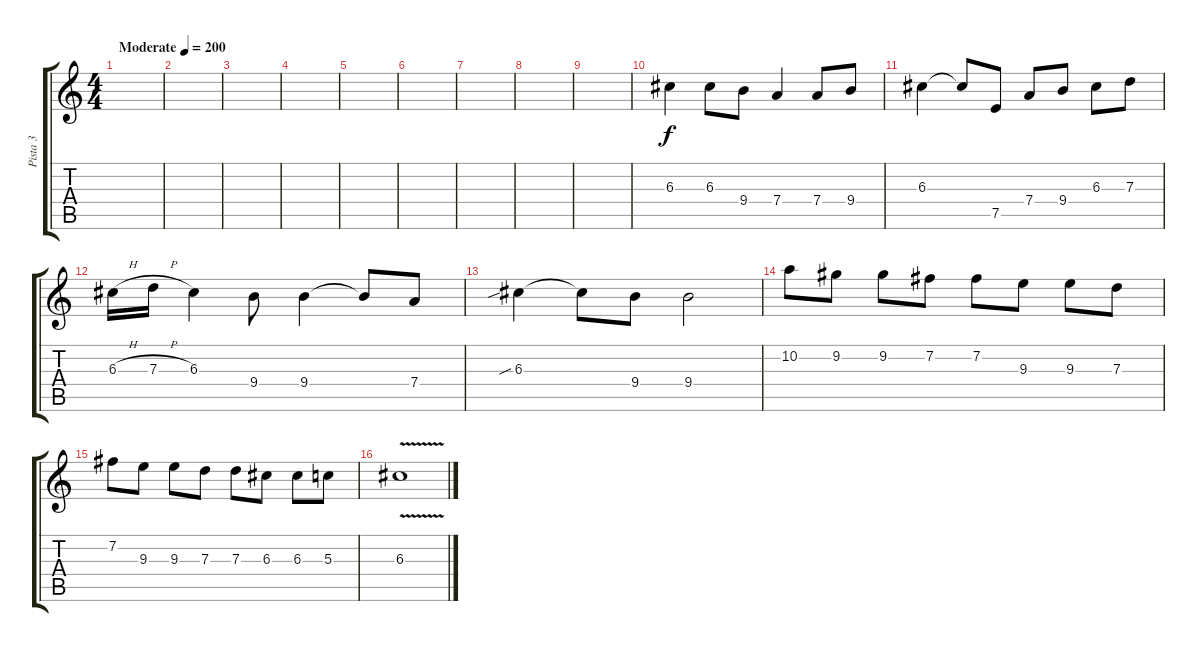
\track ("Pista 3" "Pista 3") {instrument distortionguitar}
\staff {score tabs}
\tuning (E4 B3 G3 D3 A2 E2) {hide}
\ts (4 4)
\tempo (200 "Moderate")
\clef g2
\ks c
|
|
|
|
|
|
|
|
|
6.3.4 6.3.8 9.4.8 7.4.4 7.4.8 9.4.8 |
6.3.4 6.3{t}.8 7.5.8 7.4.8 9.4.8 6.3.8 7.3.8 |
6.3{h}.16 7.3{h}.16 6.3.4 9.4.8 9.4.4 9.4{t}.8 7.4.8 |
6.3{sib}.4 6.3{t}.8 9.4.8 9.4.2 |
10.2.8 9.2.8 9.2.8 7.2.8 7.2.8 9.3.8 9.3.8 7.3.8 |
7.2.8 9.3.8 9.3.8 7.3.8 7.3.8 6.3.8 6.3.8 5.3.8 |
6.3{v}.1
